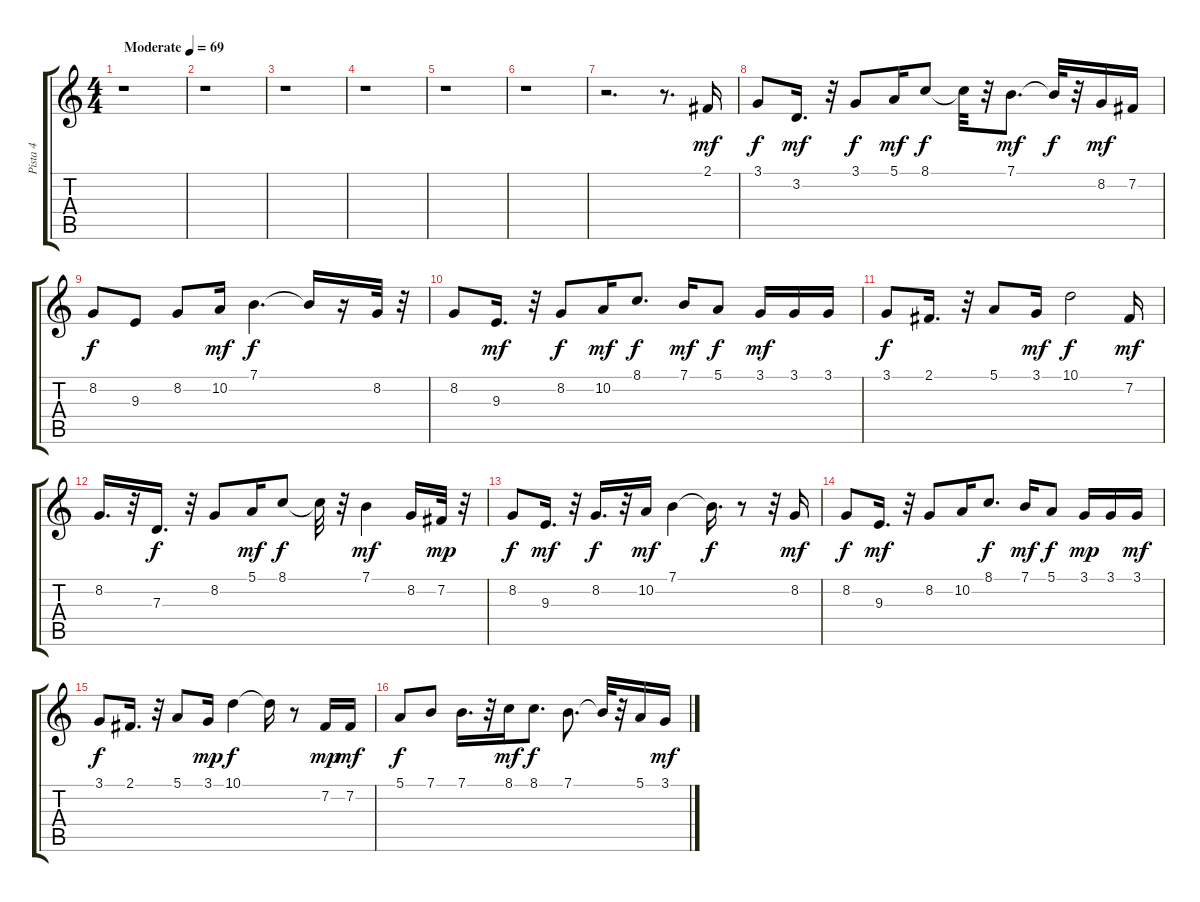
\track ("Pista 4" "Pista 4") {instrument flute}
\staff {score tabs}
\tuning (E4 B3 G3 D3 A2 E2) {hide}
\ts (4 4)
\tempo (69 "Moderate")
\clef g2
\ks c
r.1{dy mf instrument flute} |
r.1 |
r.1 |
r.1 |
r.1 |
r.1 |
r.2{d} r.8{d} 2.1.16 |
3.1.8{dy f} 3.2.16{d dy mf} r.32 3.1.8{dy f} 5.1.16{dy mf} 8.1.8{dy f} 8.1{t}.32 r.32 7.1.8{d dy mf} 7.1{t}.32{dy f} r.32 8.2.16{dy mf} 7.2.16 |
8.2.8{dy f} 9.3.8 8.2.8 10.2.16{dy mf} 7.1.4{d dy f} 7.1{t}.16 r.16 8.2.32 r.32 |
8.2.8 9.3.16{d dy mf} r.32 8.2.8{dy f} 10.2.16{dy mf} 8.1.8{d dy f} 7.1.16{dy mf} 5.1.8{dy f} 3.1.16{dy mf} 3.1.16 3.1.16 |
3.1.8{dy f} 2.1.16{d} r.32 5.1.8 3.1.16{dy mf} 10.1.2{dy f} 7.2.16{dy mf} |
8.2.16{d} r.32 7.3.16{d dy f} r.32 8.2.8 5.1.16{dy mf} 8.1.8{dy f} 8.1{t}.32 r.32 7.1.4{dy mf} 8.2.16 7.2.32{dy mp} r.32 |
8.2.8{dy f} 9.3.16{d dy mf} r.32 8.2.16{d dy f} r.32 10.2.16{dy mf} 7.1.4 7.1{t}.16{d dy f} r.8 r.32 8.2.16{dy mf} |
8.2.8{dy f} 9.3.16{d dy mf} r.32 8.2.8 10.2.16 8.1.8{d dy f} 7.1.16{dy mf} 5.1.8{dy f} 3.1.16{dy mp} 3.1.16 3.1.16{dy mf} |
3.1.8{dy f} 2.1.16{d} r.32 5.1.8 3.1.16{dy mp} 10.1.4{dy f} 10.1{t}.16 r.8 7.2.16{dy mp} 7.2.16{dy mf} |
5.1.8{dy f} 7.1.8 7.1.16{d} r.32 8.1.16{dy mf} 8.1.8{d dy f} 7.1.8{d} 7.1{t}.32 r.32 5.1.16 3.1.16{dy mf}
